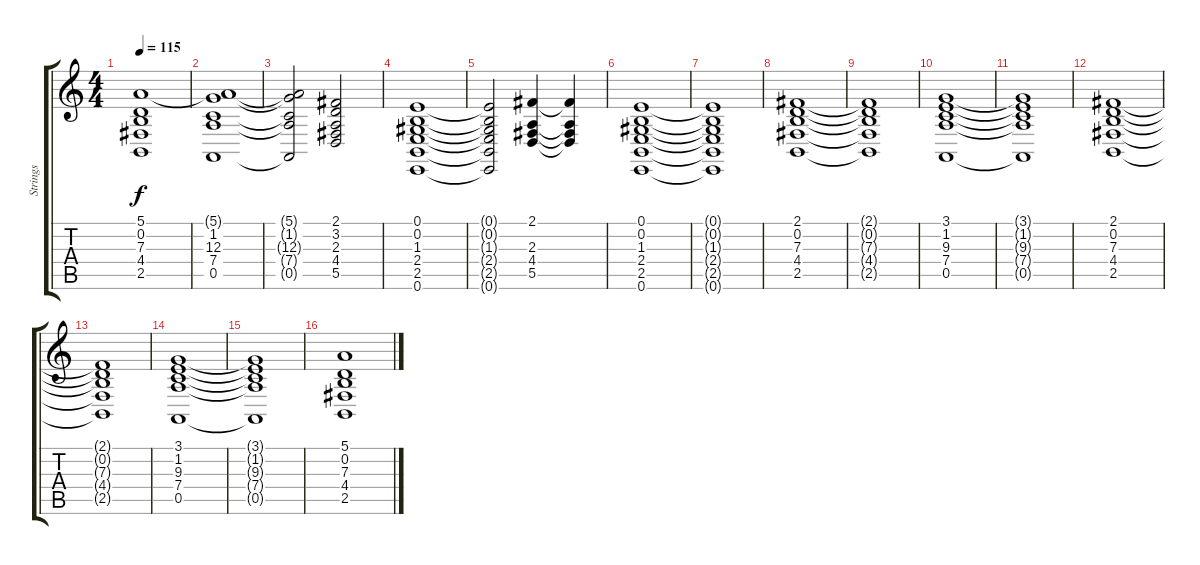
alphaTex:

\track ("Strings" "Strings") {instrument synthstrings1}
\staff {score tabs}
\tuning (E4 B3 G3 D3 A2 E2) {hide}
\ts (4 4)
\tempo 115
\clef g2
\ks c
(5.1{t} 0.2{t} 7.3{t} 4.4{t} 2.5{t}).1{dy f} |
(5.1{t} 1.2 12.3 7.4 0.5).1 |
(5.1{t} 1.2{t} 12.3{t} 7.4{t} 0.5{t}).2 (2.1 3.2 2.3 4.4 5.5).2 |
(0.1 0.2 1.3 2.4 2.5 0.6).1 |
(0.1{t} 0.2{t} 1.3{t} 2.4{t} 2.5{t} 0.6{t}).2 (2.1 2.3 4.4 5.5).4 (2.1{t} 2.3{t} 4.4{t} 5.5{t}).4 |
(0.1 0.2 1.3 2.4 2.5 0.6).1 |
(0.1{t} 0.2{t} 1.3{t} 2.4{t} 2.5{t} 0.6{t}).1 |
(2.1 0.2 7.3 4.4 2.5).1 |
(2.1{t} 0.2{t} 7.3{t} 4.4{t} 2.5{t}).1 |
(3.1 1.2 9.3 7.4 0.5).1 |
(3.1{t} 1.2{t} 9.3{t} 7.4{t} 0.5{t}).1 |
(2.1 0.2 7.3 4.4 2.5).1 |
(2.1{t} 0.2{t} 7.3{t} 4.4{t} 2.5{t}).1 |
(3.1 1.2 9.3 7.4 0.5).1 |
(3.1{t} 1.2{t} 9.3{t} 7.4{t} 0.5{t}).1 |
(5.1 0.2 7.3 4.4 2.5).1
